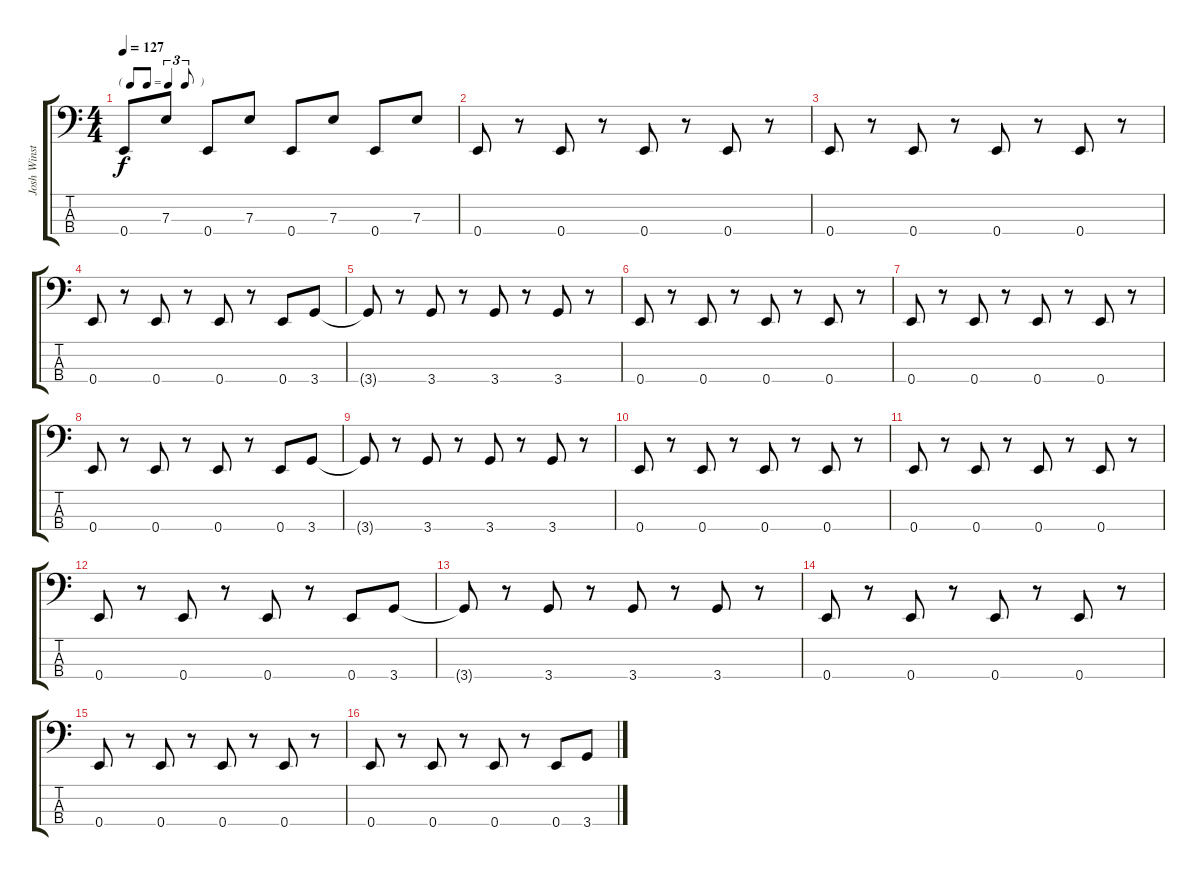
\track ("Josh Winstead" "Josh Winst") {instrument electricbassfinger}
\staff {score tabs}
\tuning (G2 D2 A1 E1) {hide}
\ts (4 4)
\tf triplet8th
\tempo 127
\clef f4
\ks c
0.4.8{dy f} 7.3.8 0.4.8 7.3.8 0.4.8 7.3.8 0.4.8 7.3.8 |
0.4.8 r.8 0.4.8 r.8 0.4.8 r.8 0.4.8 r.8 |
0.4.8 r.8 0.4.8 r.8 0.4.8 r.8 0.4.8 r.8 |
0.4.8 r.8 0.4.8 r.8 0.4.8 r.8 0.4.8 3.4.8 |
3.4{t}.8 r.8 3.4.8 r.8 3.4.8 r.8 3.4.8 r.8 |
0.4.8 r.8 0.4.8 r.8 0.4.8 r.8 0.4.8 r.8 |
0.4.8 r.8 0.4.8 r.8 0.4.8 r.8 0.4.8 r.8 |
0.4.8 r.8 0.4.8 r.8 0.4.8 r.8 0.4.8 3.4.8 |
3.4{t}.8 r.8 3.4.8 r.8 3.4.8 r.8 3.4.8 r.8 |
0.4.8 r.8 0.4.8 r.8 0.4.8 r.8 0.4.8 r.8 |
0.4.8 r.8 0.4.8 r.8 0.4.8 r.8 0.4.8 r.8 |
0.4.8 r.8 0.4.8 r.8 0.4.8 r.8 0.4.8 3.4.8 |
3.4{t}.8 r.8 3.4.8 r.8 3.4.8 r.8 3.4.8 r.8 |
0.4.8 r.8 0.4.8 r.8 0.4.8 r.8 0.4.8 r.8 |
0.4.8 r.8 0.4.8 r.8 0.4.8 r.8 0.4.8 r.8 |
0.4.8 r.8 0.4.8 r.8 0.4.8 r.8 0.4.8 3.4.8
